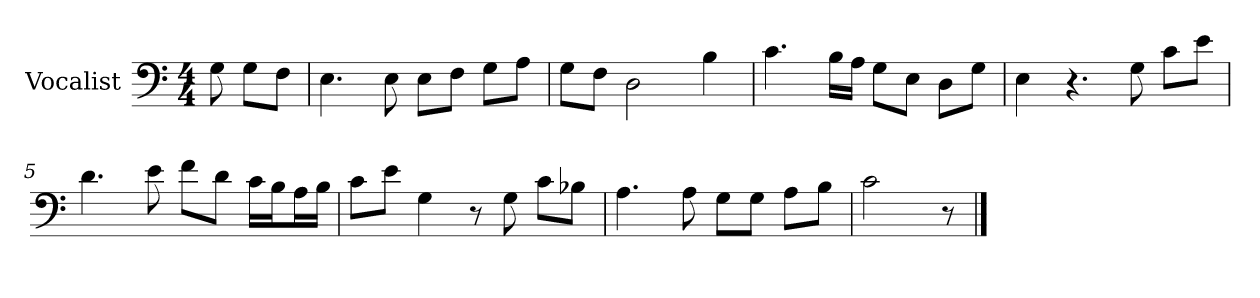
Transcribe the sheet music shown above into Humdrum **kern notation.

**kern
*part1
*staff1
*I"Vocalist
*k[]
*C:
*M4/4
=
8G
8GL
8FJ
=1
4.E
8E
8EL
8FJ
8GL
8AJ
=2
8GL
8FJ
2D
4B
=3
4.c
16BLL
16AJJ
8GL
8EJ
8DL
8GJ
=4
4E
4.r
8G
8cL
8eJ
=5
4.d
8e
8fL
8dJ
16cLL
16BJ
16AL
16BJJ
=6
8cL
8eJ
4G
8r
8G
8cL
8B-XJ
=7
4.A
8A
8GL
8GJ
8AL
8BJ
=8
2c
8r
==
*-
